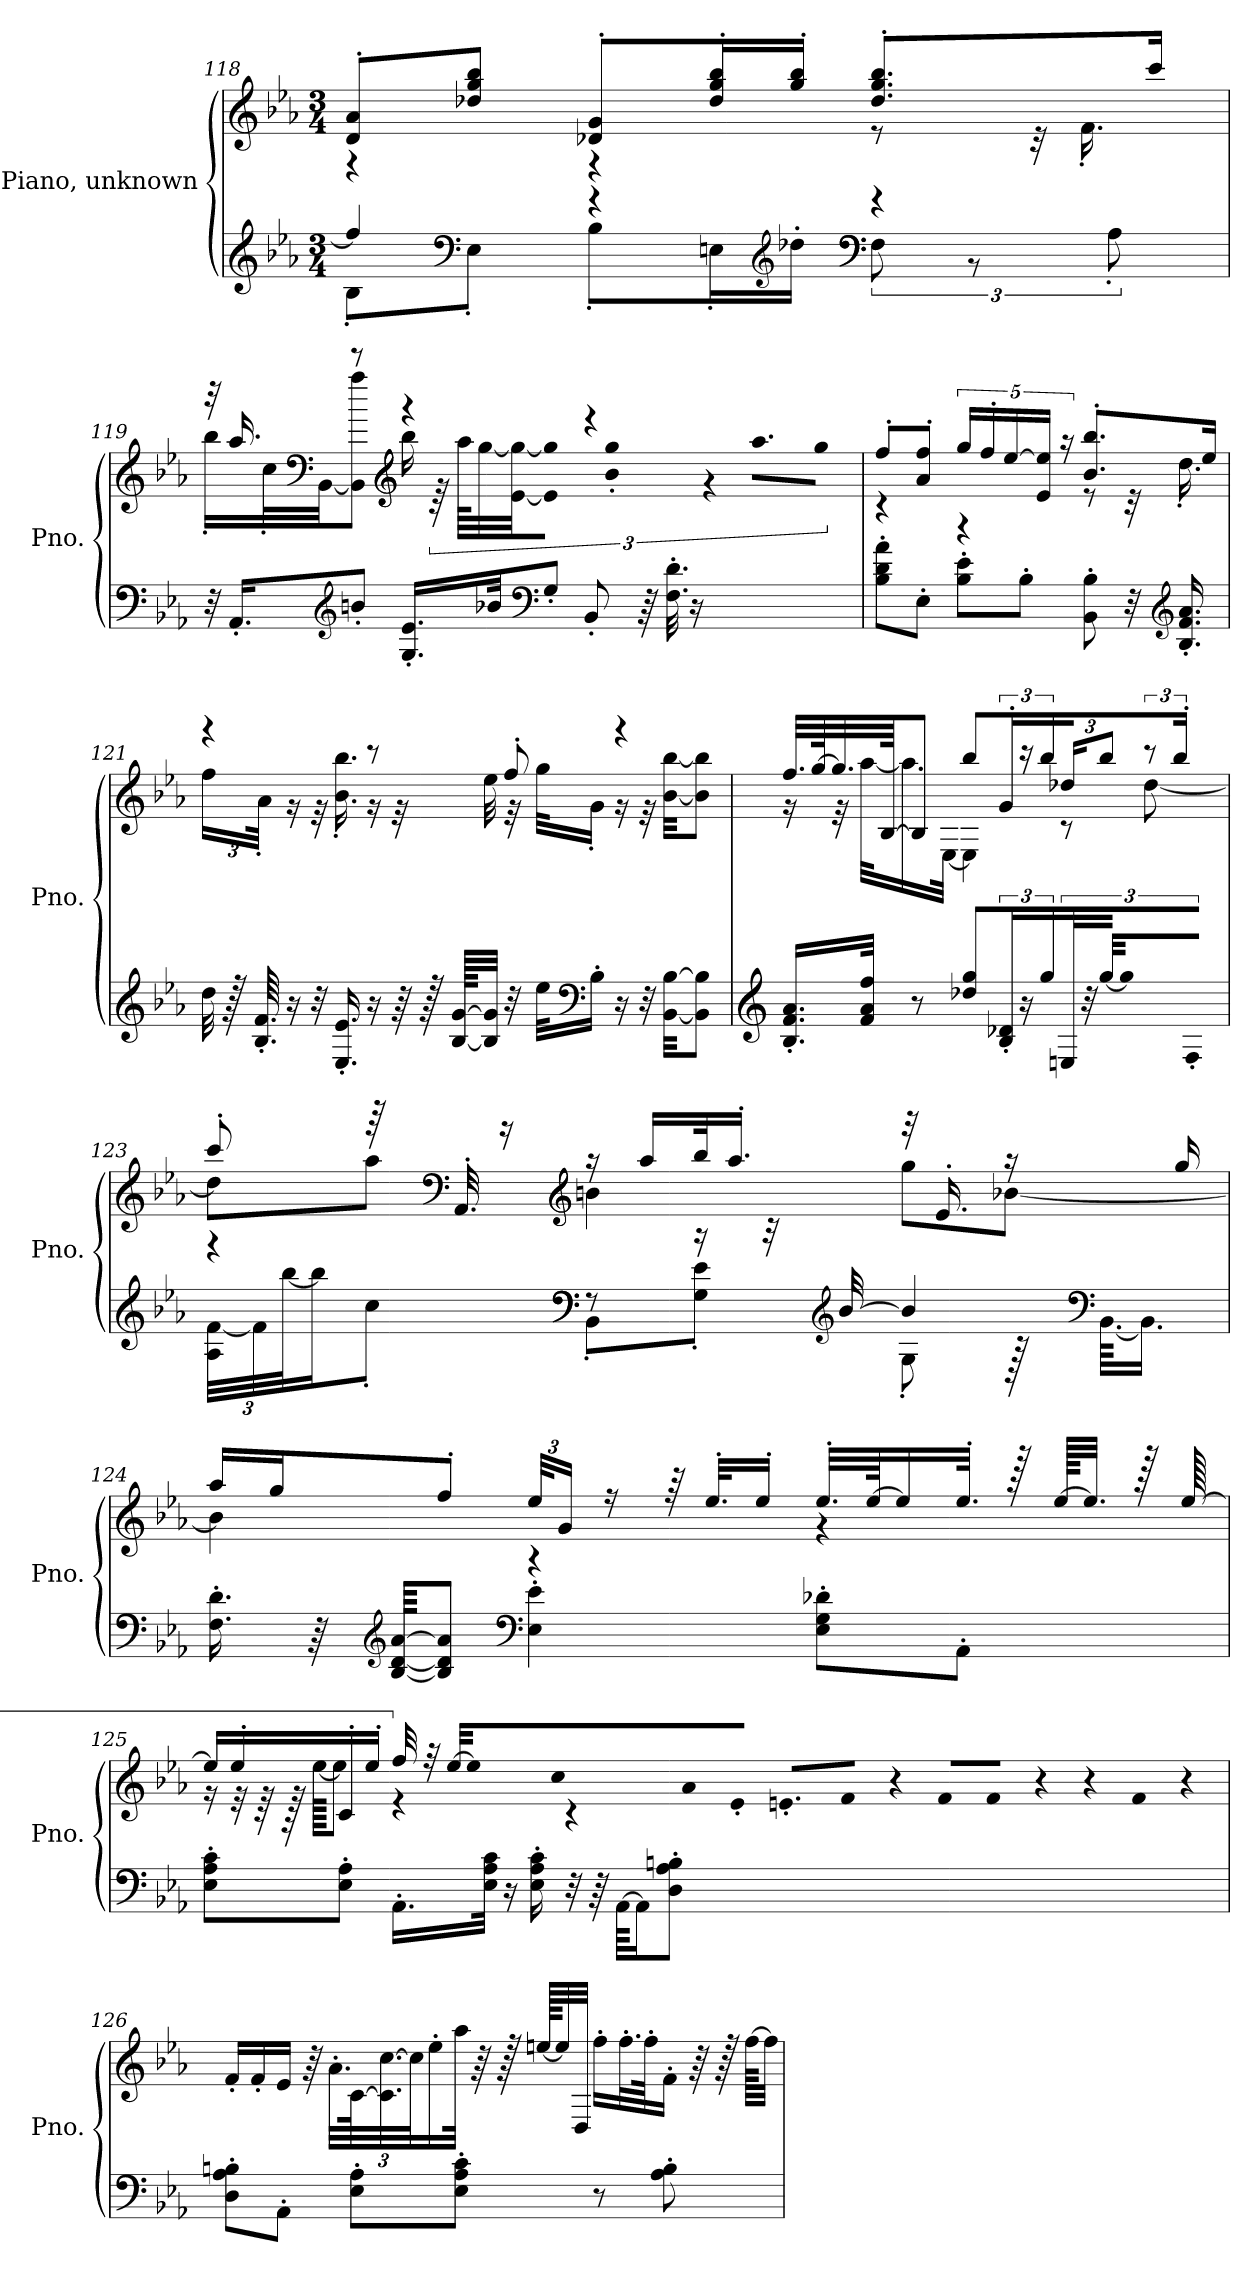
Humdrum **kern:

**kern	**kern
*part1	*part1
*staff2	*staff1
*I"Piano, unknown	*
*I'Pno.	*
*clefG2	*clefG2
*k[b-e-a-]	*k[b-e-a-]
*M3/4	*M3/4
=118	=118
*^	*^
4ff/]	8B-'\L	8d/' 8a-/'L	4r
*clefF4	*	*	*
.	8E-'\J	8dd-X/ 8gg/ 8bb-/J	.
4r	8B-'\L	8d-X/' 8g/'L	4r
.	16En'\L	16dd-/' 16gg/' 16bb-/'L	.
*clefG2	*	*	*
.	16dd-X'\JJ	16gg/' 16bb-/'JJ	.
*clefF4	*	*	*
4r	12F\	8.dd-/' 8.gg/' 8.bb-/'L	8r
.	12r	.	.
.	.	.	32r
.	.	.	16.f'\
.	12A-'\	.	.
.	.	16ccc/Jk	.
*v	*v	*	*
!!LO:LB:g=z	!!
=119	=119	=119
32r	32r	16bb-'\LL
16.AA-'/KL	16.aa-/	.
.	.	32cc'\L
*	*clefF4	*
.	.	[32BB-\JJ
*clefG2	*	*
8bn'/J	8r	8BB-\] 8aa-\J
*	*clefG2	*
16.G/' 16.e-/'LL	4r	16bb-\
.	.	96r
.	.	96aa-\KLLL
.	.	[48gg\
32b-X/JK	.	.
.	.	[48e-\ 48gg\_JJ
*clefF4	*	*
8G'/J	.	8e-\] 8gg\]J
8BB-'/	4r	8b-\' 8gg\'
64r	.	64r
32.F\' 32.d\'	.	32.aa-\KLL
16r	.	16gg\JJ
=120	=120	=120
8B-\' 8d\' 8a-\'L	8ff'/L	4r
8E-'\J	8a-/' 8ff/'J	.
8B-\' 8e-\'L	20gg/LL	4r
.	20ff'/	.
.	[20ee-/	.
8B-'\J	.	.
.	20e-/ 20ee-/]JJ	.
.	20r	.
8BB-\' 8B-\'	8.b-/' 8.bb-/'L	8r
32r	.	32r
*clefG2	*	*
16.B-/' 16.f/' 16.a-/'	.	16.dd'\
.	16ee-/Jk	.
!!LO:PB:g=z	!!
=121	=121	=121
*	*	*Xbrackettup
32dd\	4r	24ff\LL
128r	.	.
64.B-/' 64.f/'	.	.
.	.	48a-'\JJk
16r	.	16r
32r	.	32r
16.E-/' 16.e-/'	.	16.b-\' 16.bb-\'
16r	8r	16r
64r	.	32r
128r	.	.
[128B-/ [128g/KKLLL	.	.
32B-/] 32g/]JJJ	.	32ee-\
32r	8ff'/	32r
32ee-\KLL	.	32gg\KLL
*clefF4	*	*
16B-'\JJ	.	16g'\JJ
16r	4r	16r
32r	.	32r
[32BB-\ [32B-\KKL	.	[32b-\ [32bb-\KKL
8BB-\] 8B-\]J	.	8b-\] 8bb-\]J
!!LO:LB:g=z	!!
=122	=122	=122
*clefG2	*	*
16.B-/' 16.f/' 16.a-/'LL	32.ff/LLL	16r
.	[64gg/K	.
.	32.gg/]	32r
32f/ 32a-/ 32ff/JJk	.	[32aa-\KLL
.	[64B-/JJK	.
8r	8B-/J]	16.aa-\]
.	.	[32E-\JJk
8dd-X/ 8gg/L	8bb-/L	4E-\]
*	*brackettup	*
24B-/' 24d-X/'Jk	24g'/Jk	.
24r	24r	.
24gg\	24bb-/	.
*	*Xbrackettup	*
48En/	24dd-X/KL	8r
48r	.	.
[48gg/KLL	12bb-/J	.
16gg/J]	.	.
*	*brackettup	*
8F'/J	12r	[8dd-\
.	24bb-'/	.
!!LO:LB:g=z	!!
=123	=123	=123
*^	*	*
*	*Xbrackettup	*	*
4r	48A-\ [48f\LLL	8ccc'/	8dd-\L]
.	48f\]	.	.
.	[48bb-\J	.	.
.	16bb-\J]	.	.
.	8cc'\J	64r	8aa-\J
*	*	*clefF4	*
.	.	32.AA-'/	.
.	.	16r	.
*clefF4	*	*clefG2	*
8r	8BB-'\L	16r	4bn\
.	.	16aa-/LL	.
16r	8G\' 8e-\'J	32bb-/K	.
.	.	16.aa-'/JJ	.
32r	.	.	.
*clefG2	*	*	*
[32b-/	.	.	.
4b-/]	8G'\	32r	8gg\L
.	.	16.e-'/	.
.	128r	16r	[8b-X\J
*clefF4	*	*	*
.	[64.BB-\KKLL	.	.
.	16.BB-\JJ]	.	.
.	.	16gg/	.
*v	*v	*	*
!!LO:LB:g=z	!!
=124	=124	=124
16.F\' 16.d\'	16aa-/LL	4b-\]
.	16gg/J	.
64r	.	.
*clefG2	*	*
[64B-/ [64d/ [64a-/KKKL	.	.
8B-/] 8d/] 8a-/]J	8ff'/J	.
*clefF4	*	*
*	*Xbrackettup	*
4E-\' 4e-\'	48ee-/KLL	4r
.	24g/JJ	.
.	16r	.
.	64r	.
.	32.ee-'/KLL	.
.	16ee-'/JJ	.
8E-\' 8G\' 8d-X\'L	32.ee-'/LLL	4r
.	[64ee-/JK	.
.	16ee-/]	.
8AA-'\J	32.ee-'/JJk	.
.	128r	.
.	[128ee-/KKLLL	.
.	32.ee-/JJJ]	.
.	128r	.
.	[128ee-/	.
!!LO:LB:g=z	!!
=125	=125	=125
8E-\' 8A-\' 8c\'L	16ee-/LL]	16r
.	16ee-'/	32r
.	.	64r
.	.	128r
.	.	[128ee-\KKKKL
8E-\' 8A-\'J	16c'/	8ee-\J]
.	16ee-'/JJ	.
*	*brackettup	*
16.AA-'\LL	48ff/	4r
.	48r	.
.	[48ee-/LLL	.
.	32ee-/]	.
32E-\ 32A-\ 32c\JJk	32cc/J	.
16r	16a-/	.
16E-\' 16A-\' 16c\'	16e-'/JJ	.
32r	32.en'/LLL	4r
64r	.	.
[64AA-\KKLL	64f/JJJk	.
16AA-\J]	32r	.
.	32f/KLL	.
8D\' 8A-\' 8Bn\'J	16f/JJ	.
.	64r	.
.	128r	.
.	128f/	.
.	32r	.
*	*v	*v
!!LO:LB:g=z
=126	=126
8D\' 8A-\' 8Bn\'L	16f'/LL
.	16f'/
8AA-'\J	16e-/JJ
.	64r
.	32.a-'\LLL
*	*Xbrackettup
8E-\' 8A-\'L	[96c\K
.	48.c\] [48.cc\
.	48cc\J]
.	16ee-'\
8E-\' 8A-\' 8c\'J	32aa-\JJk
.	64r
.	128r
.	[128een/KKLLL
.	32ee/]
.	32D/JJJ
8r	16ff'\LL
.	32.ff'\L
.	64ff'\JK
8A-\' 8B\'	16f'\JJ
.	64r
.	128r
.	[128ff\KKLLL
.	32ff\JJJ]
=	=
*-	*-
